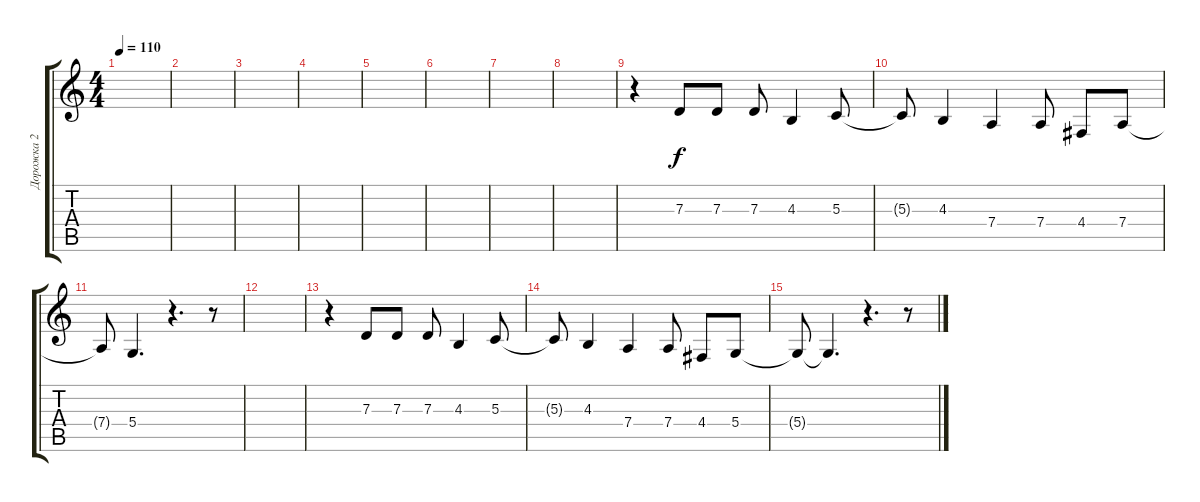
\track ("Дорожка 2" "Дорожка 2") {instrument lead2sawtooth}
\staff {score tabs}
\tuning (E4 B3 G3 D3 A2 E2) {hide}
\ts (4 4)
\tempo 110
\clef g2
\ks c
|
|
|
|
|
|
|
|
r.4 7.3.8 7.3.8 7.3.8 4.3.4 5.3.8 |
5.3{t}.8 4.3.4 7.4.4 7.4.8 4.4.8 7.4.8 |
7.4{t}.8 5.4.4{d} r.4{d} r.8 |
|
r.4 7.3.8 7.3.8 7.3.8 4.3.4 5.3.8 |
5.3{t}.8 4.3.4 7.4.4 7.4.8 4.4.8 5.4.8 |
5.4{t}.8 5.4{t}.4{d} r.4{d} r.8
